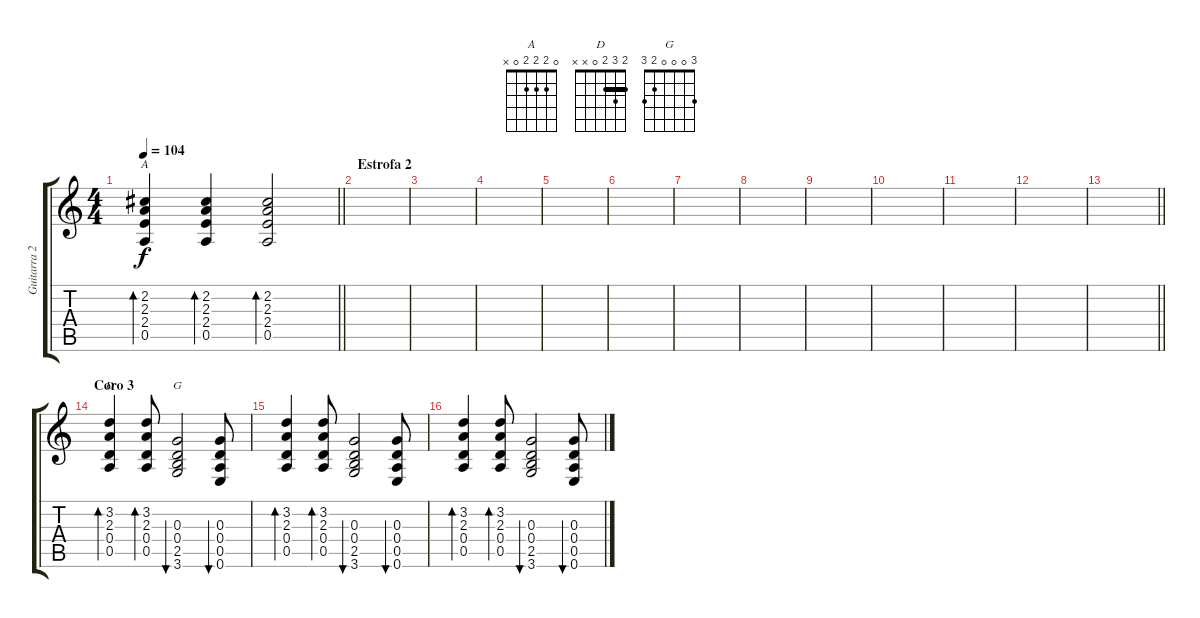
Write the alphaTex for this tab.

\track ("Guitarra 2" "Guitarra 2") {instrument distortionguitar}
\staff {score tabs}
\tuning (E4 B3 G3 D3 A2 E2) {hide}
\chord ("A" 0 2 2 2 0 x)
\chord ("D" 2 3 2 0 x x) {barre 2}
\chord ("G" 3 0 0 0 2 3)
\ts (4 4)
\tempo 104
\clef g2
\barLineRight lightlight
\ks c
(2.2 2.3 2.4 0.5).4{bd 60 ch "A" dy f} (2.2 2.3 2.4 0.5).4{bd 60} (2.2 2.3 2.4 0.5).2{bd 60} |
\section ("" "Estrofa 2")
|
|
|
|
|
|
|
|
|
|
|
\barLineRight lightlight
|
\section ("" "Coro 3")
(3.2 2.3 0.4 0.5).4{bd 60 ch "D"} (3.2 2.3 0.4 0.5).8{bd 60} (0.3 0.4 2.5 3.6).2{bu 60 ch "G"} (0.3 0.4 0.5 0.6).8{bu 60} |
(3.2 2.3 0.4 0.5).4{bd 60} (3.2 2.3 0.4 0.5).8{bd 60} (0.3 0.4 2.5 3.6).2{bu 60} (0.3 0.4 0.5 0.6).8{bu 60} |
(3.2 2.3 0.4 0.5).4{bd 60} (3.2 2.3 0.4 0.5).8{bd 60} (0.3 0.4 2.5 3.6).2{bu 60} (0.3 0.4 0.5 0.6).8{bu 60}
